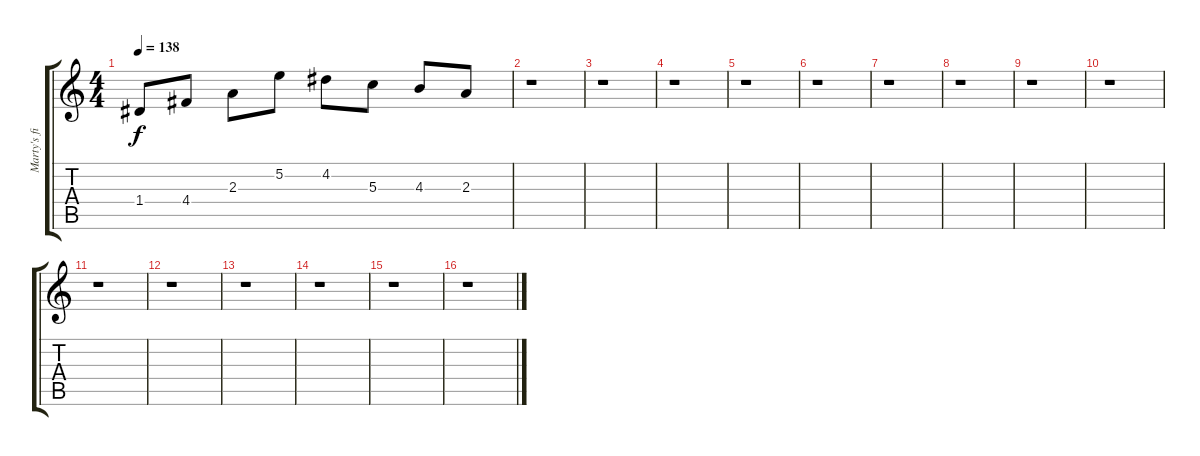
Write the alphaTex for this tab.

\track ("Marty's fills" "Marty's fi") {instrument distortionguitar}
\staff {score tabs}
\tuning (E4 B3 G3 D3 A2 E2) {hide}
\ts (4 4)
\tempo 138
\clef g2
\ks c
1.4{t}.8{dy f} 4.4.8 2.3.8 5.2.8 4.2.8 5.3.8 4.3.8 2.3.8 |
r.1 |
r.1 |
r.1 |
r.1 |
r.1 |
r.1 |
r.1 |
r.1 |
r.1 |
r.1 |
r.1 |
r.1 |
r.1 |
r.1 |
r.1
